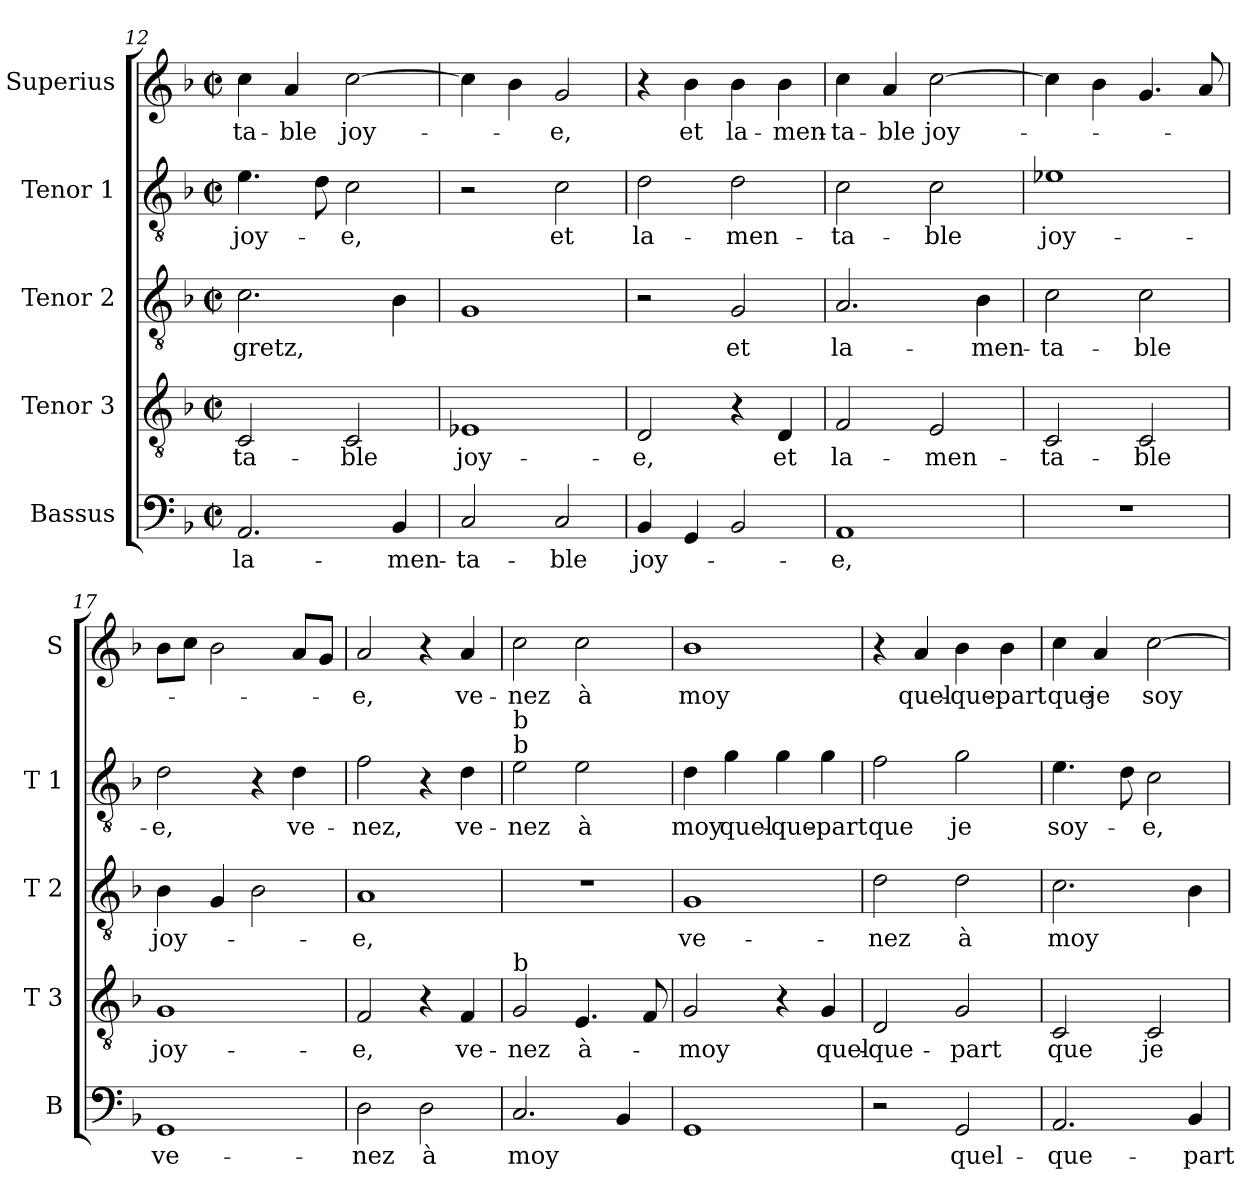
**kern	**text	**kern	**text	**kern	**text	**kern	**text	**kern	**text
*part5	*part5	*part4	*part4	*part3	*part3	*part2	*part2	*part1	*part1
*staff5	*staff5	*staff4	*staff4	*staff3	*staff3	*staff2	*staff2	*staff1	*staff1
*I"Bassus	*	*I"Tenor 3	*	*I"Tenor 2	*	*I"Tenor 1	*	*I"Superius	*
*I'B	*	*I'T 3	*	*I'T 2	*	*I'T 1	*	*I'S	*
*clefF4	*	*clefGv2	*	*clefGv2	*	*clefGv2	*	*clefG2	*
*k[b-]	*	*k[b-]	*	*k[b-]	*	*k[b-]	*	*k[b-]	*
*F:	*	*F:	*	*F:	*	*F:	*	*F:	*
*M2/2	*	*M2/2	*	*M2/2	*	*M2/2	*	*M2/2	*
*met(c|)	*	*met(c|)	*	*met(c|)	*	*met(c|)	*	*met(c|)	*
=12	=12	=12	=12	=12	=12	=12	=12	=12	=12
!	!LO:LY:b	!	!LO:LY:b	!	!LO:LY:b	!	!LO:LY:b	!	!LO:LY:b
2.AA/	la-	2C/	-ta-	2.c\	-gretz,	4.e\	joy-	4cc\	-ta-
!	!	!	!	!	!	!	!	!	!LO:LY:b
.	.	.	.	.	.	.	.	4a/	-ble
.	.	.	.	.	.	8d\	.	.	.
!	!	!	!LO:LY:b	!	!	!	!LO:LY:b	!	!LO:LY:b
.	.	2C/	-ble	.	.	2c\	-e,	[2cc\	joy-
!	!LO:LY:b	!	!	!	!	!	!	!	!
4BB-/	-men-	.	.	4B-\	.	.	.	.	.
!!LO:PB:g=z
=13	=13	=13	=13	=13	=13	=13	=13	=13	=13
!	!LO:LY:b	!	!LO:LY:b	!	!	!	!	!	!
2C/	-ta-	1E-X	joy-	1G	.	2r	.	4cc\]	.
.	.	.	.	.	.	.	.	4b-\	.
!	!LO:LY:b	!	!	!	!	!	!LO:LY:b	!	!LO:LY:b
2C/	-ble	.	.	.	.	2c\	et	2g/	-e,
=14	=14	=14	=14	=14	=14	=14	=14	=14	=14
!	!LO:LY:b	!	!LO:LY:b	!	!	!	!LO:LY:b	!	!
4BB-/	joy-	2D/	-e,	2r	.	2d\	la-	4r	.
!	!	!	!	!	!	!	!	!	!LO:LY:b
4GG/	.	.	.	.	.	.	.	4b-\	et
!	!	!	!	!	!LO:LY:b	!	!LO:LY:b	!	!LO:LY:b
2BB-/	.	4r	.	2G/	et	2d\	-men-	4b-\	la-
!	!	!	!LO:LY:b	!	!	!	!	!	!LO:LY:b
.	.	4D/	et	.	.	.	.	4b-\	-men-
=15	=15	=15	=15	=15	=15	=15	=15	=15	=15
!	!LO:LY:b	!	!LO:LY:b	!	!LO:LY:b	!	!LO:LY:b	!	!LO:LY:b
1AA	-e,	2F/	la-	2.A/	la-	2c\	-ta-	4cc\	-ta-
!	!	!	!	!	!	!	!	!	!LO:LY:b
.	.	.	.	.	.	.	.	4a/	-ble
!	!	!	!LO:LY:b	!	!	!	!LO:LY:b	!	!LO:LY:b
.	.	2E/	-men-	.	.	2c\	-ble	[2cc\	joy-
!	!	!	!	!	!LO:LY:b	!	!	!	!
.	.	.	.	4B-\	-men-	.	.	.	.
=16	=16	=16	=16	=16	=16	=16	=16	=16	=16
!	!	!	!LO:LY:b	!	!LO:LY:b	!	!LO:LY:b	!	!
1r	.	2C/	-ta-	2c\	-ta-	1e-X	joy-	4cc\]	.
.	.	.	.	.	.	.	.	4b-\	.
!	!	!	!LO:LY:b	!	!LO:LY:b	!	!	!	!
.	.	2C/	-ble	2c\	-ble	.	.	4.g/	.
.	.	.	.	.	.	.	.	8a/	.
=17	=17	=17	=17	=17	=17	=17	=17	=17	=17
!	!LO:LY:b	!	!LO:LY:b	!	!LO:LY:b	!	!LO:LY:b	!	!
1GG	ve-	1G	joy-	4B-\	joy-	2d\	-e,	8b-\L	.
.	.	.	.	.	.	.	.	8cc\J	.
.	.	.	.	4G/	.	.	.	2b-\	.
.	.	.	.	2B-\	.	4r	.	.	.
!	!	!	!	!	!	!	!LO:LY:b	!	!
.	.	.	.	.	.	4d\	ve-	8a/L	.
.	.	.	.	.	.	.	.	8g/J	.
=18	=18	=18	=18	=18	=18	=18	=18	=18	=18
!	!LO:LY:b	!	!LO:LY:b	!	!LO:LY:b	!	!LO:LY:b	!	!LO:LY:b
2D\	-nez	2F/	-e,	1A	-e,	2f\	-nez,	2a/	-e,
!	!LO:LY:b	!	!	!	!	!	!	!	!
2D\	à	4r	.	.	.	4r	.	4r	.
!	!	!	!LO:LY:b	!	!	!	!LO:LY:b	!	!LO:LY:b
.	.	4F/	ve-	.	.	4d\	ve-	4a/	ve-
!!LO:LB:g=z
=19	=19	=19	=19	=19	=19	=19	=19	=19	=19
!	!	!	!	!	!	!LO:TX:a:t=b	!	!	!
!	!	!	!	!	!	!LO:TX:a:t=b	!	!	!
!	!	!LO:TX:a:t=b	!	!	!	!	!	!	!
!	!LO:LY:b	!	!LO:LY:b	!	!	!	!LO:LY:b	!	!LO:LY:b
2.C/	moy	2G/	-nez	1r	.	2e\	-nez	2cc\	-nez
!	!	!	!LO:LY:b	!	!	!	!LO:LY:b	!	!LO:LY:b
.	.	4.E/	à-	.	.	2e\	à	2cc\	à
4BB-/	.	.	.	.	.	.	.	.	.
.	.	8F/	.	.	.	.	.	.	.
=20	=20	=20	=20	=20	=20	=20	=20	=20	=20
!	!	!	!LO:LY:b	!	!LO:LY:b	!	!LO:LY:b	!	!LO:LY:b
1GG	.	2G/	-moy	1G	ve-	4d\	moy	1b-	moy
!	!	!	!	!	!	!	!LO:LY:b	!	!
.	.	.	.	.	.	4g\	quel-	.	.
!	!	!	!	!	!	!	!LO:LY:b	!	!
.	.	4r	.	.	.	4g\	-que-	.	.
!	!	!	!LO:LY:b	!	!	!	!LO:LY:b	!	!
.	.	4G/	quel-	.	.	4g\	-part	.	.
=21	=21	=21	=21	=21	=21	=21	=21	=21	=21
!	!	!	!LO:LY:b	!	!LO:LY:b	!	!LO:LY:b	!	!
2r	.	2D/	-que-	2d\	-nez	2f\	que	4r	.
!	!	!	!	!	!	!	!	!	!LO:LY:b
.	.	.	.	.	.	.	.	4a/	quel-
!	!LO:LY:b	!	!LO:LY:b	!	!LO:LY:b	!	!LO:LY:b	!	!LO:LY:b
2GG/	quel-	2G/	-part	2d\	à	2g\	je	4b-\	-que-
!	!	!	!	!	!	!	!	!	!LO:LY:b
.	.	.	.	.	.	.	.	4b-\	-part
=22	=22	=22	=22	=22	=22	=22	=22	=22	=22
!	!LO:LY:b	!	!LO:LY:b	!	!LO:LY:b	!	!LO:LY:b	!	!LO:LY:b
2.AA/	-que-	2C/	que	2.c\	moy	4.e\	soy-	4cc\	que
!	!	!	!	!	!	!	!	!	!LO:LY:b
.	.	.	.	.	.	.	.	4a/	je
.	.	.	.	.	.	8d\	.	.	.
!	!	!	!LO:LY:b	!	!	!	!LO:LY:b	!	!LO:LY:b
.	.	2C/	je	.	.	2c\	-e,	[2cc\	soy-
!	!LO:LY:b	!	!	!	!	!	!	!	!
4BB-/	-part	.	.	4B-\	.	.	.	.	.
=	=	=	=	=	=	=	=	=	=
*-	*-	*-	*-	*-	*-	*-	*-	*-	*-
